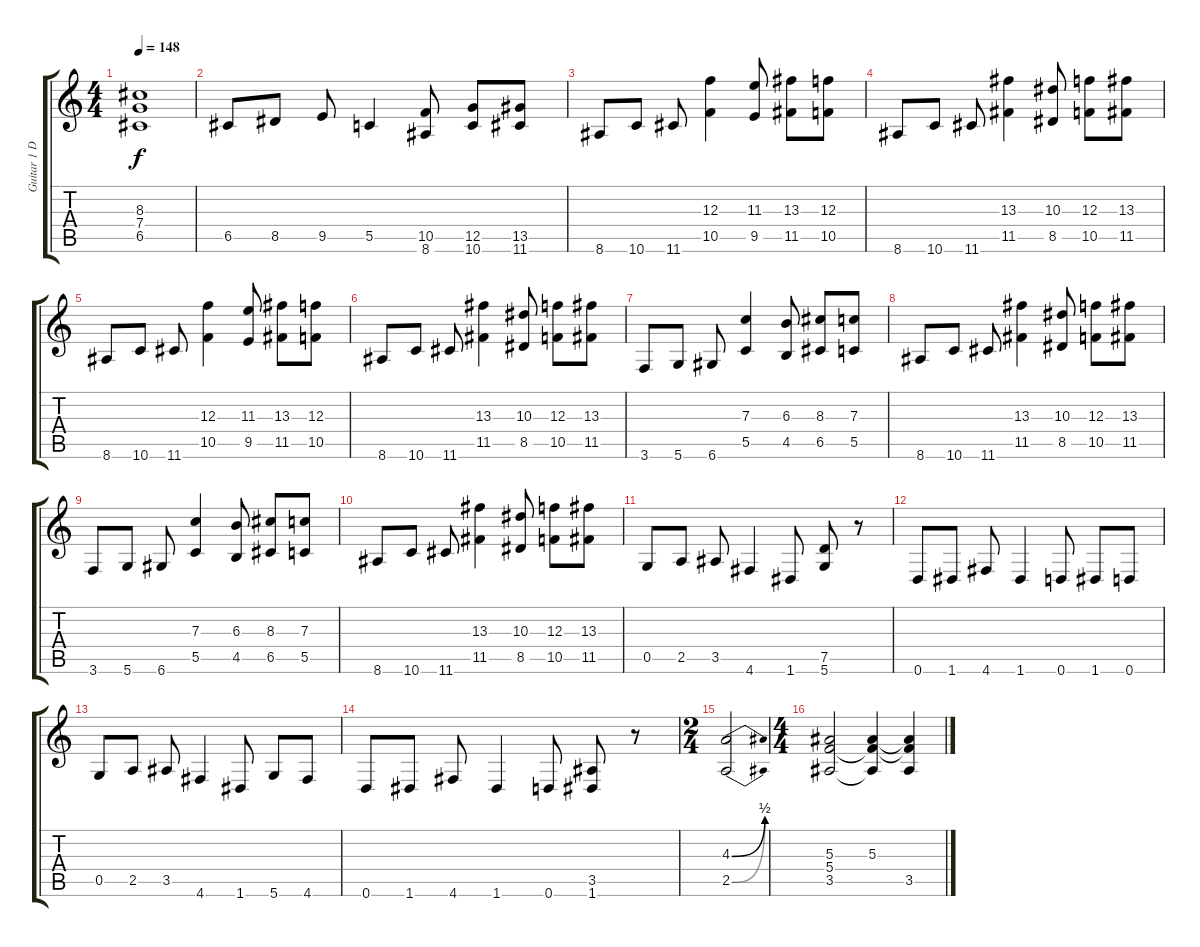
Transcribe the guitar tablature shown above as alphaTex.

\track ("Guitar 1 D-tuned" "Guitar 1 D") {instrument overdrivenguitar}
\staff {score tabs}
\tuning (D4 A3 F3 C3 G2 D2) {hide}
\ts (4 4)
\tempo 148
\clef g2
\ks c
(8.3 7.4 6.5).1{dy f} |
6.5.8 8.5.8 9.5.8 5.5.4 (10.5 8.6).8 (12.5 10.6).8 (13.5 11.6).8 |
8.6.8 10.6.8 11.6.8 (12.3 10.5).4 (11.3 9.5).8 (13.3 11.5).8 (12.3 10.5).8 |
8.6.8 10.6.8 11.6.8 (13.3 11.5).4 (10.3 8.5).8 (12.3 10.5).8 (13.3 11.5).8 |
8.6.8 10.6.8 11.6.8 (12.3 10.5).4 (11.3 9.5).8 (13.3 11.5).8 (12.3 10.5).8 |
8.6.8 10.6.8 11.6.8 (13.3 11.5).4 (10.3 8.5).8 (12.3 10.5).8 (13.3 11.5).8 |
3.6.8 5.6.8 6.6.8 (7.3 5.5).4 (6.3 4.5).8 (8.3 6.5).8 (7.3 5.5).8 |
8.6.8 10.6.8 11.6.8 (13.3 11.5).4 (10.3 8.5).8 (12.3 10.5).8 (13.3 11.5).8 |
3.6.8 5.6.8 6.6.8 (7.3 5.5).4 (6.3 4.5).8 (8.3 6.5).8 (7.3 5.5).8 |
8.6.8 10.6.8 11.6.8 (13.3 11.5).4 (10.3 8.5).8 (12.3 10.5).8 (13.3 11.5).8 |
0.5.8 2.5.8 3.5.8 4.6.4 1.6.8 (7.5 5.6).8 r.8 |
0.6.8 1.6.8 4.6.8 1.6.4 0.6.8 1.6.8 0.6.8 |
0.5.8 2.5.8 3.5.8 4.6.4 1.6.8 5.6.8 4.6.8 |
0.6.8 1.6.8 4.6.8 1.6.4 0.6.8 (3.5 1.6).8 r.8 |
\ts (2 4)
(4.3{be (bend 0 0 60 2)} 2.5{be (bend 0 0 60 2)}).2 |
\ts (4 4)
(5.3 5.4 3.5).2 (5.3 5.4{t} 3.5{t}).4 (5.3{t} 5.4{t} 3.5).4
